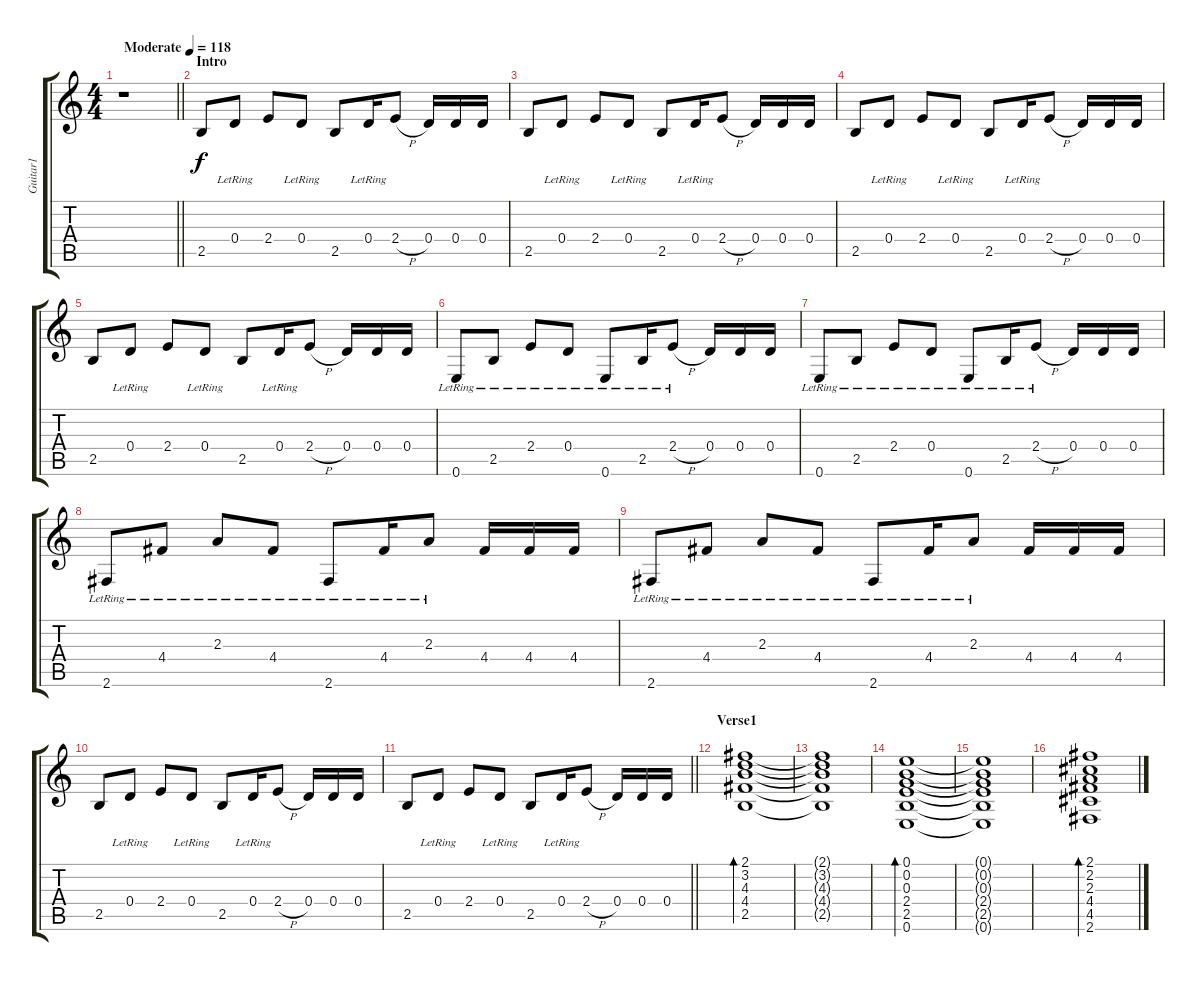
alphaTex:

\track ("Guitar1" "Guitar1") {instrument electricguitarclean}
\staff {score tabs}
\tuning (E4 B3 G3 D3 A2 E2) {hide}
\ts (4 4)
\tempo (118 "Moderate")
\clef g2
\barLineRight lightlight
\ks c
r.1{dy f instrument electricguitarclean} |
\section ("" "Intro")
2.5.8 0.4{lr}.8 2.4.8 0.4{lr}.8 2.5.8 0.4{lr}.16 2.4{h}.8 0.4.16 0.4.16 0.4.16 |
2.5.8 0.4{lr}.8 2.4.8 0.4{lr}.8 2.5.8 0.4{lr}.16 2.4{h}.8 0.4.16 0.4.16 0.4.16 |
2.5.8 0.4{lr}.8 2.4.8 0.4{lr}.8 2.5.8 0.4{lr}.16 2.4{h}.8 0.4.16 0.4.16 0.4.16 |
2.5.8 0.4{lr}.8 2.4.8 0.4{lr}.8 2.5.8 0.4{lr}.16 2.4{h}.8 0.4.16 0.4.16 0.4.16 |
0.6{lr}.8 2.5{lr}.8 2.4{lr}.8 0.4{lr}.8 0.6{lr}.8 2.5{lr}.16 2.4{h lr}.8 0.4.16 0.4.16 0.4.16 |
0.6{lr}.8 2.5{lr}.8 2.4{lr}.8 0.4{lr}.8 0.6{lr}.8 2.5{lr}.16 2.4{h lr}.8 0.4.16 0.4.16 0.4.16 |
2.6{lr}.8 4.4{lr}.8 2.3{lr}.8 4.4{lr}.8 2.6{lr}.8 4.4{lr}.16 2.3{lr}.8 4.4.16 4.4.16 4.4.16 |
2.6{lr}.8 4.4{lr}.8 2.3{lr}.8 4.4{lr}.8 2.6{lr}.8 4.4{lr}.16 2.3{lr}.8 4.4.16 4.4.16 4.4.16 |
2.5.8 0.4{lr}.8 2.4.8 0.4{lr}.8 2.5.8 0.4{lr}.16 2.4{h}.8 0.4.16 0.4.16 0.4.16 |
\barLineRight lightlight
2.5.8 0.4{lr}.8 2.4.8 0.4{lr}.8 2.5.8 0.4{lr}.16 2.4{h}.8 0.4.16 0.4.16 0.4.16 |
\section ("" "Verse1")
(2.1 3.2 4.3 4.4 2.5).1{bd 240} |
(2.1{t} 3.2{t} 4.3{t} 4.4{t} 2.5{t}).1 |
(0.1 0.2 0.3 2.4 2.5 0.6).1{bd 240} |
(0.1{t} 0.2{t} 0.3{t} 2.4{t} 2.5{t} 0.6{t}).1 |
(2.1 2.2 2.3 4.4 4.5 2.6).1{bd 240}
